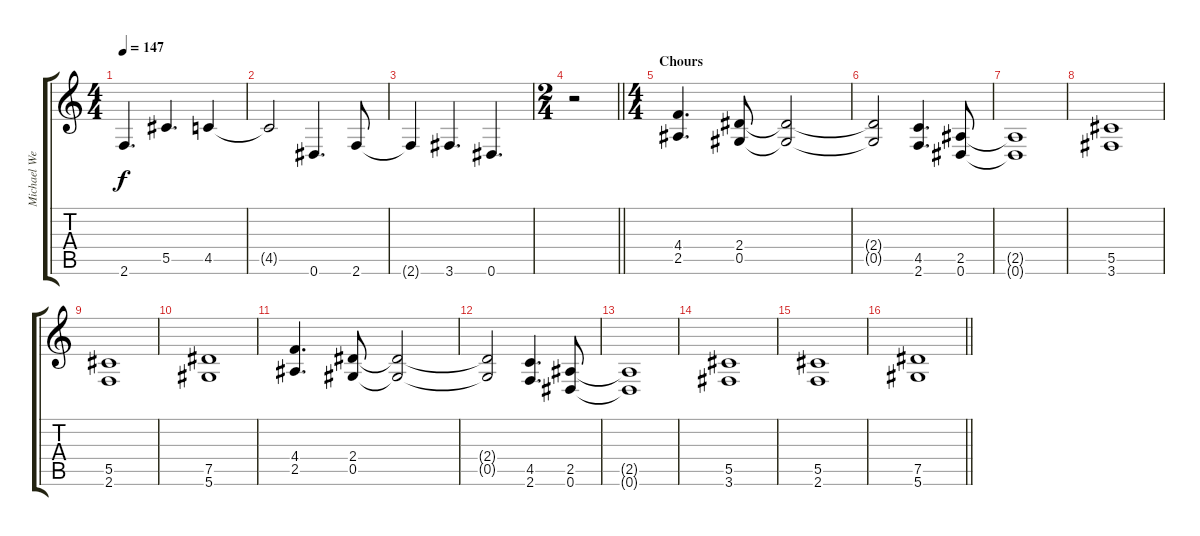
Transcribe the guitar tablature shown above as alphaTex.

\track ("Michael Weikath" "Michael We") {instrument distortionguitar}
\staff {score tabs}
\tuning (Eb4 Bb3 Gb3 Db3 Ab2 Eb2) {hide}
\ts (4 4)
\tempo 147
\clef g2
\ks c
2.6.4{d dy f} 5.5.4{d} 4.5.4 |
4.5{t}.2 0.6.4{d} 2.6.8 |
2.6{t}.4 3.6.4{d} 0.6.4{d} |
\ts (2 4)
\barLineRight lightlight
r.2 |
\ts (4 4)
\section ("" "Chours")
(4.4 2.5).4{d} (2.4 0.5).8 (2.4{t} 0.5{t}).2 |
(2.4{t} 0.5{t}).2 (4.5 2.6).4{d} (2.5 0.6).8 |
(2.5{t} 0.6{t}).1 |
(5.5 3.6).1 |
(5.5 2.6).1 |
(7.5 5.6).1 |
(4.4 2.5).4{d} (2.4 0.5).8 (2.4{t} 0.5{t}).2 |
(2.4{t} 0.5{t}).2 (4.5 2.6).4{d} (2.5 0.6).8 |
(2.5{t} 0.6{t}).1 |
(5.5 3.6).1 |
(5.5 2.6).1 |
\barLineRight lightlight
(7.5 5.6).1
